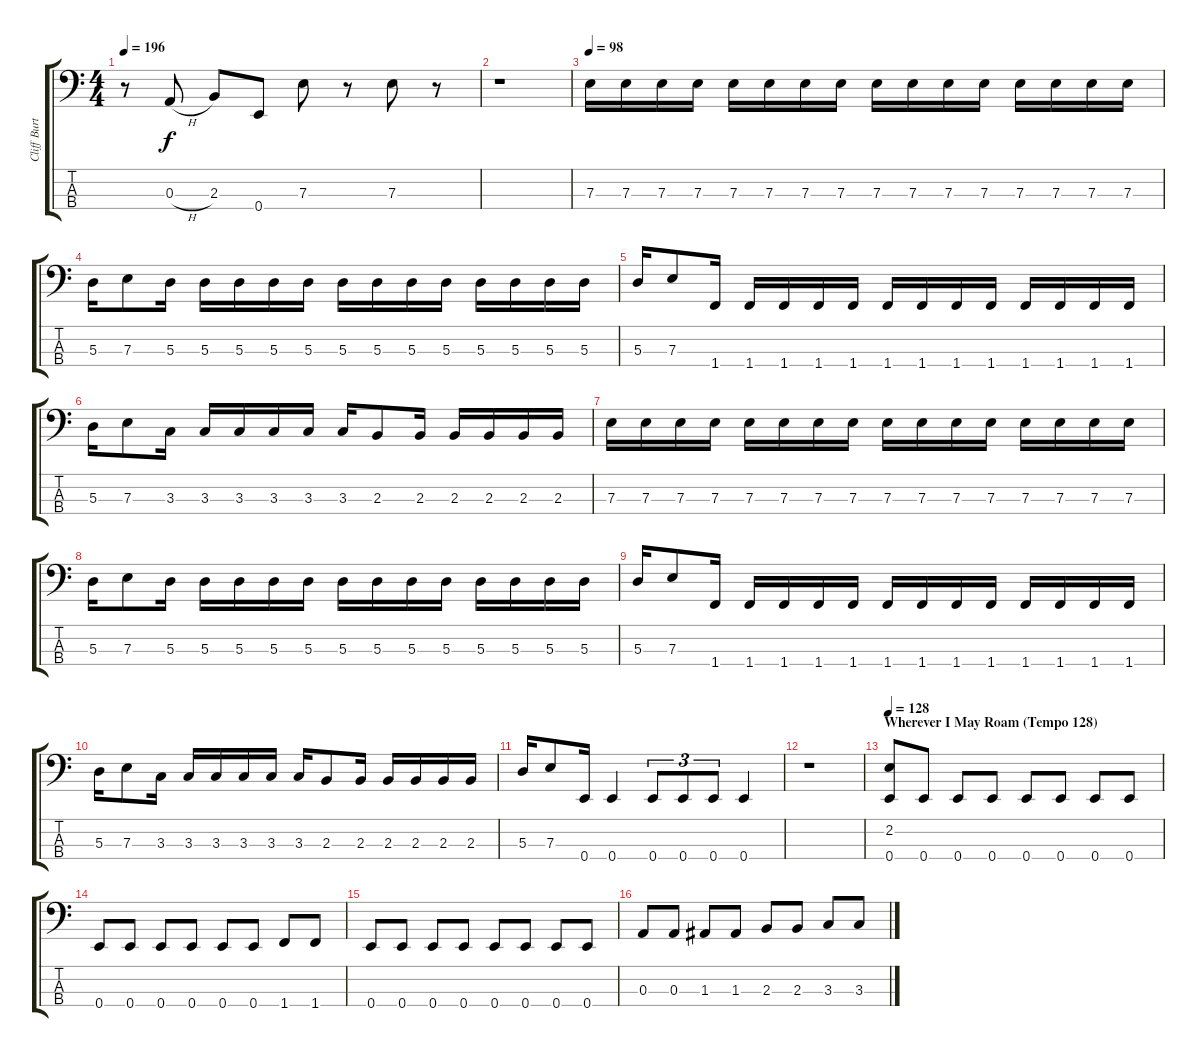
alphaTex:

\track ("Cliff Burton (Bass)" "Cliff Burt") {instrument electricbasspick}
\staff {score tabs}
\tuning (G2 D2 A1 E1) {hide}
\ts (4 4)
\tempo 196
\clef f4
\ks c
r.8{dy f} 0.3{h}.8 2.3.8 0.4.8 7.3.8 r.8 7.3.8 r.8 |
r.1 |
\tempo 98
7.3.16 7.3.16 7.3.16 7.3.16 7.3.16 7.3.16 7.3.16 7.3.16 7.3.16 7.3.16 7.3.16 7.3.16 7.3.16 7.3.16 7.3.16 7.3.16 |
5.3.16 7.3.8 5.3.16 5.3.16 5.3.16 5.3.16 5.3.16 5.3.16 5.3.16 5.3.16 5.3.16 5.3.16 5.3.16 5.3.16 5.3.16 |
5.3.16 7.3.8 1.4.16 1.4.16 1.4.16 1.4.16 1.4.16 1.4.16 1.4.16 1.4.16 1.4.16 1.4.16 1.4.16 1.4.16 1.4.16 |
5.3.16 7.3.8 3.3.16 3.3.16 3.3.16 3.3.16 3.3.16 3.3.16 2.3.8 2.3.16 2.3.16 2.3.16 2.3.16 2.3.16 |
7.3.16 7.3.16 7.3.16 7.3.16 7.3.16 7.3.16 7.3.16 7.3.16 7.3.16 7.3.16 7.3.16 7.3.16 7.3.16 7.3.16 7.3.16 7.3.16 |
5.3.16 7.3.8 5.3.16 5.3.16 5.3.16 5.3.16 5.3.16 5.3.16 5.3.16 5.3.16 5.3.16 5.3.16 5.3.16 5.3.16 5.3.16 |
5.3.16 7.3.8 1.4.16 1.4.16 1.4.16 1.4.16 1.4.16 1.4.16 1.4.16 1.4.16 1.4.16 1.4.16 1.4.16 1.4.16 1.4.16 |
5.3.16 7.3.8 3.3.16 3.3.16 3.3.16 3.3.16 3.3.16 3.3.16 2.3.8 2.3.16 2.3.16 2.3.16 2.3.16 2.3.16 |
5.3.16 7.3.8 0.4.16 0.4.4 0.4.8{tu (3 2)} 0.4.8{tu (3 2)} 0.4.8{tu (3 2)} 0.4.4 |
r.1 |
\section ("" "Wherever I May Roam (Tempo 128)")
\tempo 128
(2.2 0.4).8 0.4.8 0.4.8 0.4.8 0.4.8 0.4.8 0.4.8 0.4.8 |
0.4.8 0.4.8 0.4.8 0.4.8 0.4.8 0.4.8 1.4.8 1.4.8 |
0.4.8 0.4.8 0.4.8 0.4.8 0.4.8 0.4.8 0.4.8 0.4.8 |
0.3.8 0.3.8 1.3.8 1.3.8 2.3.8 2.3.8 3.3.8 3.3.8
